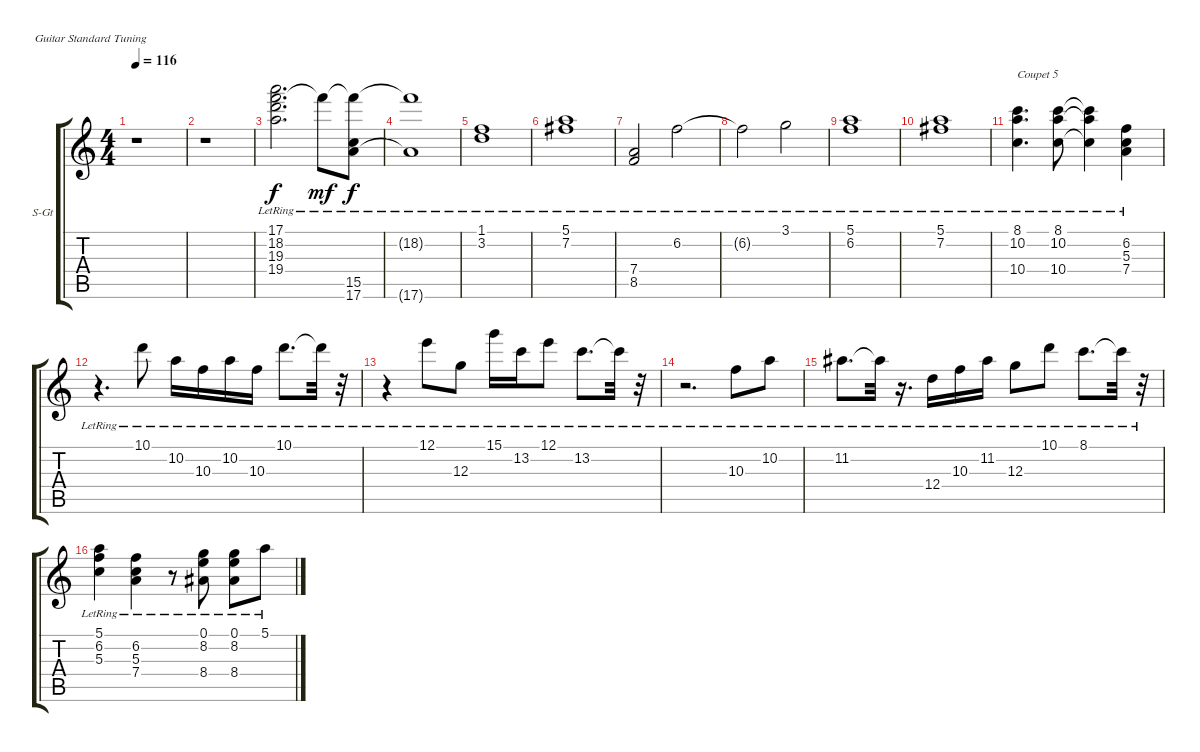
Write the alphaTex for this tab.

\bracketExtendMode groupsimilarinstruments
\firstSystemTrackNameOrientation horizontal
\otherSystemsTrackNameOrientation horizontal
\track ("piano" "S-Gt") {instrument acousticgrandpiano}
\staff {score tabs}
\tuning (E4 B3 G3 D3 A2 E2)
\displaytranspose 12
\ts (4 4)
\tempo 116
\clef g2
\ks c
r.1{dy f} |
r.1 |
(17.1{lr} 18.2{lr} 19.3{lr} 19.4{lr}).2{d} 18.2{lr t}.8{dy mf} (15.5{lr} 17.6{lr} 18.2{lr t}).8{dy f} |
(18.2{lr t} 17.6{lr t}).1 |
(1.1{lr} 3.2{lr}).1 |
(5.1{lr} 7.2{lr}).1 |
(7.4{lr} 8.5{lr}).2 6.2{lr}.2 |
6.2{lr t}.2 3.1{lr}.2 |
(5.1{lr} 6.2{lr}).1 |
(5.1{lr} 7.2{lr}).1 |
(8.1{lr} 10.2{lr} 10.4{lr}).4{d txt "Coupet 5"} (8.1{lr} 10.2{lr} 10.4{lr}).8 (8.1{lr t} 10.2{lr t} 10.4{lr t}).4 (6.2{lr} 5.3{lr} 7.4{lr}).4 |
r.4{d} 10.1{lr}.8 10.2{lr}.16 10.3{lr}.16 10.2{lr}.16 10.3{lr}.16 10.1{lr}.8{d} 10.1{lr t}.32 r.32 |
r.4 12.1{lr}.8 12.3{lr}.8 15.1{lr}.16 13.2{lr}.16 12.1{lr}.8 13.2{lr}.8{d} 13.2{lr t}.32 r.32 |
r.2{d} 10.3{lr}.8 10.2{lr}.8 |
11.2{lr}.8{d} 11.2{lr t}.32 r.16{d} 12.4{lr}.16 10.3{lr}.16 11.2{lr}.16 12.3{lr}.8 10.1{lr}.8 8.1{lr}.8{d} 8.1{lr t}.32 r.32 |
(5.1{lr} 6.2{lr} 5.3{lr}).4 (6.2{lr} 5.3{lr} 7.4{lr}).4 r.8 (0.1{lr} 8.2{lr} 8.4{lr}).8 (0.1{lr} 8.2{lr} 8.4{lr}).8 5.1{lr}.8
